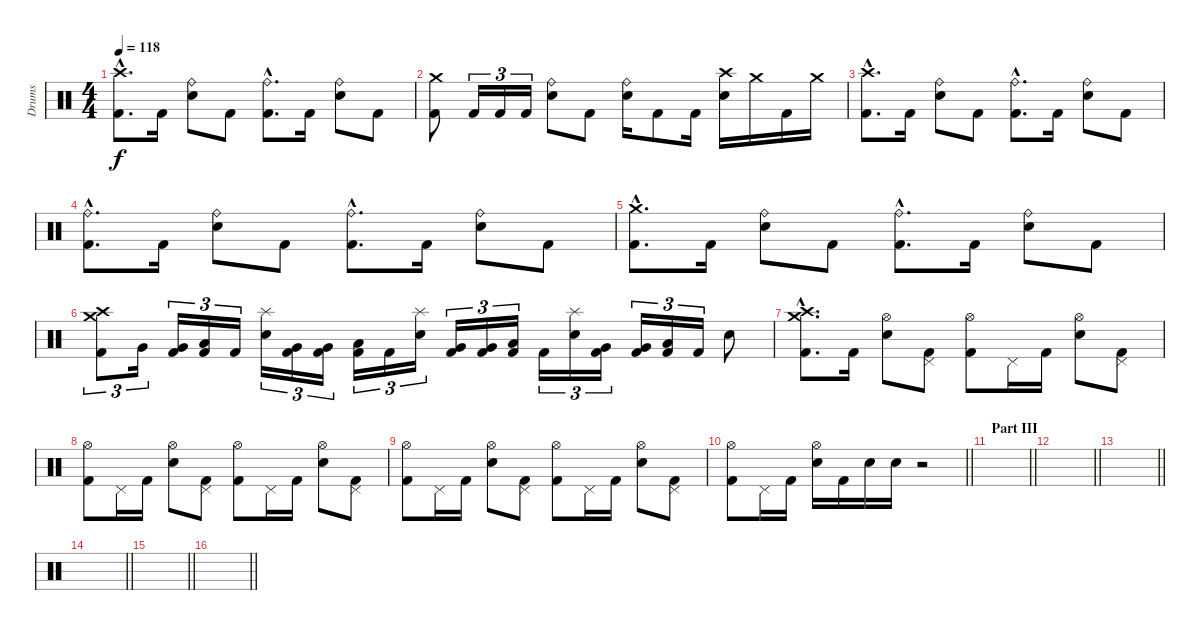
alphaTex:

\track ("Drums" "Drums") {instrument percussion}
\staff {score}
\articulation defaults
\ts (4 4)
\tempo 118
\clef neutral
\ks c
("Crash high (hit)"{hac} "Kick (hit) 2"{hac}).8{d dy f} "Kick (hit) 2".16 ("Ride (bell)" "Electric Snare (hit)").8 "Kick (hit) 2".8 ("Ride (bell)"{hac} "Kick (hit) 2"{hac}).8{d} "Kick (hit) 2".16 ("Ride (bell)" "Electric Snare (hit)").8 "Kick (hit) 2".8 |
("Crash medium (hit)" "Kick (hit) 2").8 "Kick (hit) 2".16{tu (3 2)} "Kick (hit) 2".16{tu (3 2)} "Kick (hit) 2".16{tu (3 2)} ("Ride (bell)" "Electric Snare (hit)").8 "Kick (hit) 2".8 ("Ride (bell)" "Electric Snare (hit)").16 "Kick (hit) 2".8 "Kick (hit) 2".16 ("Crash high (hit)" "Electric Snare (hit)").16 "Crash medium (hit)".16 "Kick (hit) 2".16 "Crash medium (hit)".16 |
("Crash high (hit)"{hac} "Kick (hit) 2"{hac}).8{d} "Kick (hit) 2".16 ("Ride (bell)" "Electric Snare (hit)").8 "Kick (hit) 2".8 ("Ride (bell)"{hac} "Kick (hit) 2"{hac}).8{d} "Kick (hit) 2".16 ("Ride (bell)" "Electric Snare (hit)").8 "Kick (hit) 2".8 |
("Ride (bell)"{hac} "Kick (hit) 2"{hac}).8{d} "Kick (hit) 2".16 ("Ride (bell)" "Electric Snare (hit)").8 "Kick (hit) 2".8 ("Ride (bell)"{hac} "Kick (hit) 2"{hac}).8{d} "Kick (hit) 2".16 ("Ride (bell)" "Electric Snare (hit)").8 "Kick (hit) 2".8 |
("Crash medium (hit)"{hac} "Kick (hit) 2"{hac}).8{d} "Kick (hit) 2".16 ("Ride (bell)" "Electric Snare (hit)").8 "Kick (hit) 2".8 ("Ride (bell)"{hac} "Kick (hit) 2"{hac}).8{d} "Kick (hit) 2".16 ("Ride (bell)" "Electric Snare (hit)").8 "Kick (hit) 2".8 |
("Crash medium (hit)" "Crash high (hit)" "Kick (hit) 2").8{tu (3 2)} "Very Low Tom (hit)".16{tu (3 2)} ("Very Low Tom (hit)" "Kick (hit) 2").16{tu (3 2)} ("Low Floor Tom (hit)" "Kick (hit) 2").16{tu (3 2)} "Kick (hit) 2".16{tu (3 2)} ("Splash (hit)" "Electric Snare (hit)").16{tu (3 2)} ("Very Low Tom (hit)" "Kick (hit) 2").16{tu (3 2)} ("Very Low Tom (hit)" "Kick (hit) 2").16{tu (3 2)} ("Low Floor Tom (hit)" "Kick (hit) 2").16{tu (3 2)} "Kick (hit) 2".16{tu (3 2)} ("Splash (hit)" "Electric Snare (hit)").16{tu (3 2)} ("Very Low Tom (hit)" "Kick (hit) 2").16{tu (3 2)} ("Very Low Tom (hit)" "Kick (hit) 2").16{tu (3 2)} ("Low Floor Tom (hit)" "Kick (hit) 2").16{tu (3 2)} "Kick (hit) 2".16{tu (3 2)} ("Splash (hit)" "Electric Snare (hit)").16{tu (3 2)} ("Very Low Tom (hit)" "Kick (hit) 2").16{tu (3 2)} ("Very Low Tom (hit)" "Kick (hit) 2").16{tu (3 2)} ("Low Floor Tom (hit)" "Kick (hit) 2").16{tu (3 2)} "Kick (hit) 2".16{tu (3 2)} "Electric Snare (hit)".8 |
("Crash medium (hit)"{hac} "Crash high (hit)"{hac} "Kick (hit) 2"{hac}).8{d} "Kick (hit) 2".16 ("Hi-Hat (open)" "Electric Snare (hit)").8 ("Pedal Hi-Hat (hit)" "Kick (hit) 2").8 ("Hi-Hat (open)" "Kick (hit) 2").8 "Pedal Hi-Hat (hit)".16 "Kick (hit) 2".16 ("Hi-Hat (open)" "Electric Snare (hit)").8 ("Pedal Hi-Hat (hit)" "Kick (hit) 2").8 |
("Hi-Hat (open)" "Kick (hit) 2").8 "Pedal Hi-Hat (hit)".16 "Kick (hit) 2".16 ("Hi-Hat (open)" "Electric Snare (hit)").8 ("Pedal Hi-Hat (hit)" "Kick (hit) 2").8 ("Hi-Hat (open)" "Kick (hit) 2").8 "Pedal Hi-Hat (hit)".16 "Kick (hit) 2".16 ("Hi-Hat (open)" "Electric Snare (hit)").8 ("Pedal Hi-Hat (hit)" "Kick (hit) 2").8 |
("Hi-Hat (open)" "Kick (hit) 2").8 "Pedal Hi-Hat (hit)".16 "Kick (hit) 2".16 ("Hi-Hat (open)" "Electric Snare (hit)").8 ("Pedal Hi-Hat (hit)" "Kick (hit) 2").8 ("Hi-Hat (open)" "Kick (hit) 2").8 "Pedal Hi-Hat (hit)".16 "Kick (hit) 2".16 ("Hi-Hat (open)" "Electric Snare (hit)").8 ("Pedal Hi-Hat (hit)" "Kick (hit) 2").8 |
\barLineRight lightlight
("Hi-Hat (open)" "Kick (hit) 2").8 "Pedal Hi-Hat (hit)".16 "Kick (hit) 2".16 ("Hi-Hat (open)" "Electric Snare (hit)").16 "Kick (hit) 2".16 "Electric Snare (hit)".16 "Electric Snare (hit)".16 r.2 |
\section ("" "Part III")
\barLineRight lightlight
|
\barLineRight lightlight
|
\barLineRight lightlight
|
\barLineRight lightlight
|
\barLineRight lightlight
|
\barLineRight lightlight
